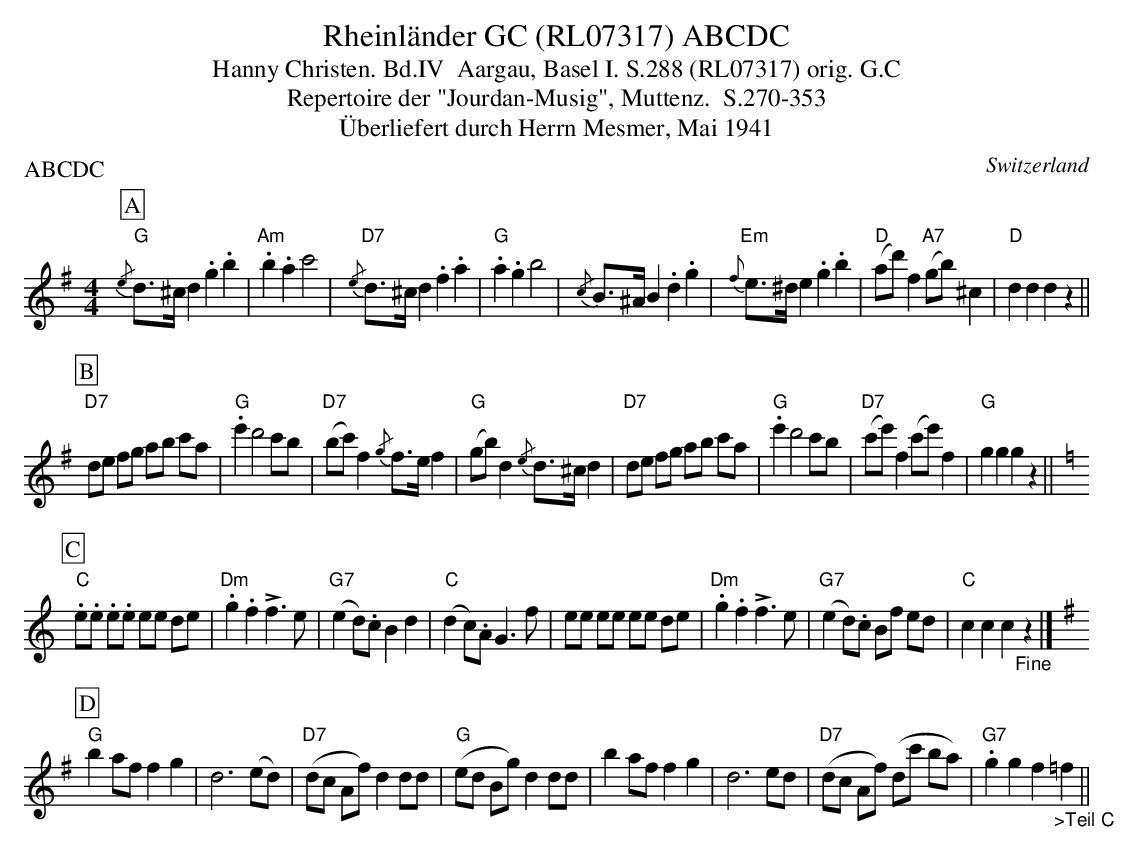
X:1
T:Rheinländer GC (RL07317) ABCDC
T:Hanny Christen. Bd.IV  Aargau, Basel I. S.288 (RL07317) orig. G.C
T: Repertoire der "Jourdan-Musig", Muttenz.  S.270-353
T:Überliefert durch Herrn Mesmer, Mai 1941
P:ABCDC
M:4/4
L:1/8
O:Switzerland
K:G major
[P:A] "G" {/e}d>^c d2.g2.b2 | "Am".b2.a2c'4 | "D7"{/e}d>^c d2 .f2.a2 | "G".a2.g2b4 | {/c}B>^A B2.d2.g2 | "Em"{f}e>^d e2 .g2.b2 | ("D"ad')f2("A7"gb)^c2 | "D"d2d2d2z2 ||
[P:B] "D7"de fg ab c'a | "G".e'2d'4 c'b | "D7"(bc') f2 {/g}f>e f2 | "G"(gb) d2 {/e}d>^cd2 | "D7"de fg ab c'a | "G".e'2d'4 c'b | "D7"(c'e')f2 (c'e') f2 | "G"g2g2g2z2 || [P:C] [K:C]
"C".e.e .e.e ee de | "Dm".g2.f2!>!f3e | "G7"(e2d).c B2d2 | "C"(d2c).A G3f | ee ee ee de | "Dm".g2.f2!>!f3e | "G7"(e2d).c Bf ed | "C"c2c2c2"_Fine"z2 |] [P:D] [K:G]
"G"b2aff2g2 | d6(ed) | "D7"(dc Af)d2dd | "G"(ed Bg)d2dd | b2aff2g2 | d6 ed | "D7"(dc Af) (dc' ba) | ."G7"g2g2f2"_>Teil C"=f2 ||
